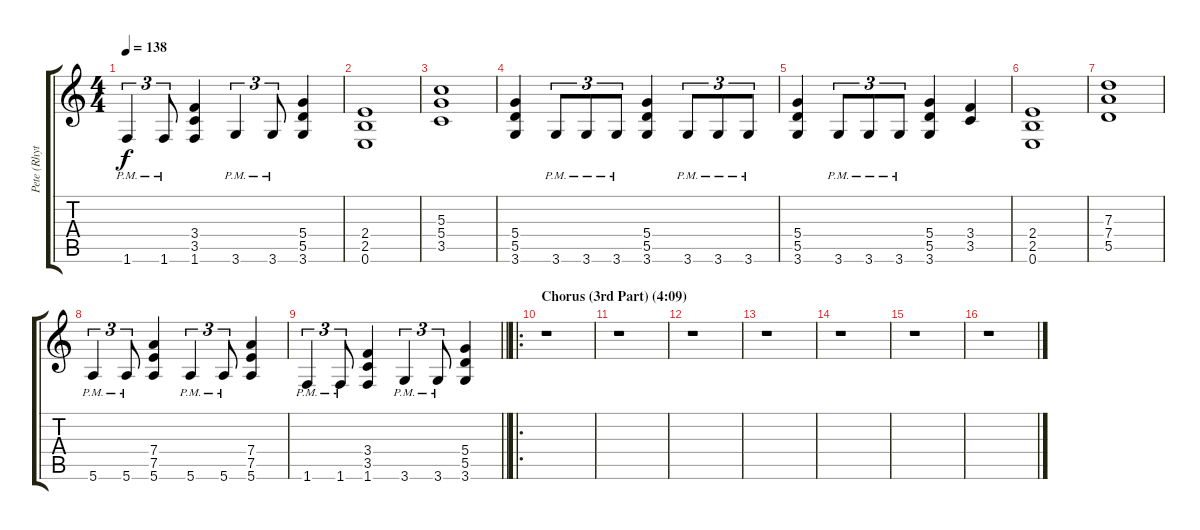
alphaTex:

\track ("Pete (Rhythm)" "Pete (Rhyt") {instrument distortionguitar}
\staff {score tabs}
\tuning (E4 B3 G3 D3 A2 E2) {hide}
\ts (4 4)
\tempo 138
\clef g2
\ks c
1.6{pm}.4{tu (3 2) dy f} 1.6{pm}.8{tu (3 2)} (3.4 3.5 1.6).4 3.6{pm}.4{tu (3 2)} 3.6{pm}.8{tu (3 2)} (5.4 5.5 3.6).4 |
(2.4 2.5 0.6).1 |
(5.3 5.4 3.5).1 |
(5.4 5.5 3.6).4 3.6{pm}.8{tu (3 2)} 3.6{pm}.8{tu (3 2)} 3.6{pm}.8{tu (3 2)} (5.4 5.5 3.6).4 3.6{pm}.8{tu (3 2)} 3.6{pm}.8{tu (3 2)} 3.6{pm}.8{tu (3 2)} |
(5.4 5.5 3.6).4 3.6{pm}.8{tu (3 2)} 3.6{pm}.8{tu (3 2)} 3.6{pm}.8{tu (3 2)} (5.4 5.5 3.6).4 (3.4 3.5).4 |
(2.4 2.5 0.6).1 |
(7.3 7.4 5.5).1 |
5.6{pm}.4{tu (3 2)} 5.6{pm}.8{tu (3 2)} (7.4 7.5 5.6).4 5.6{pm}.4{tu (3 2)} 5.6{pm}.8{tu (3 2)} (7.4 7.5 5.6).4 |
\barLineRight lightlight
1.6{pm}.4{tu (3 2)} 1.6{pm}.8{tu (3 2)} (3.4 3.5 1.6).4 3.6{pm}.4{tu (3 2)} 3.6{pm}.8{tu (3 2)} (5.4 5.5 3.6).4 |
\ro
\section ("" "Chorus (3rd Part) (4:09)")
r.1 |
r.1 |
r.1 |
r.1 |
r.1 |
r.1 |
r.1
